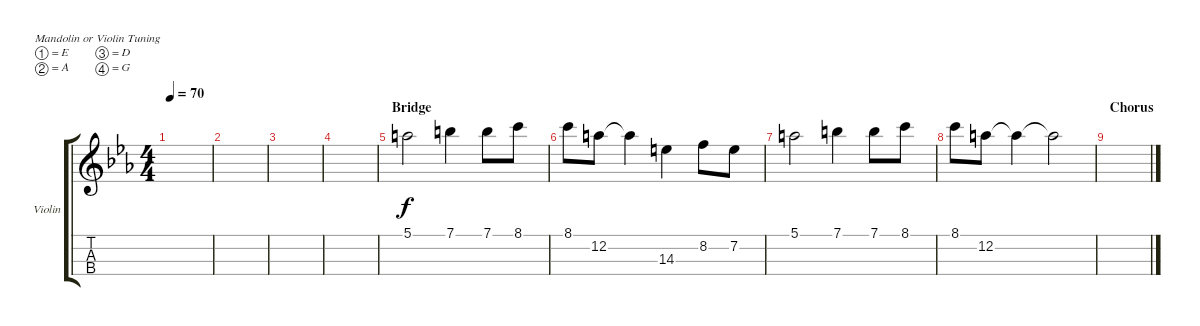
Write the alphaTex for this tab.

\defaultSystemsLayout 4
\bracketExtendMode groupsimilarinstruments
\firstSystemTrackNameOrientation horizontal
\otherSystemsTrackNameOrientation horizontal
\track ("Violin" "Violin") {instrument violin}
\staff {score tabs}
\tuning (E5 A4 D4 G3)
\ts (4 4)
\tempo 70
\clef g2
\ks cminor
|
|
|
|
\section ("" "Bridge")
5.1.2 7.1.4 7.1.8 8.1.8 |
8.1.8 12.2.8 12.2{t}.4 14.3.4 8.2.8 7.2.8 |
5.1.2 7.1.4 7.1.8 8.1.8 |
8.1.8 12.2.8 12.2{t}.4 12.2{t}.2 |
\section ("" "Chorus")
